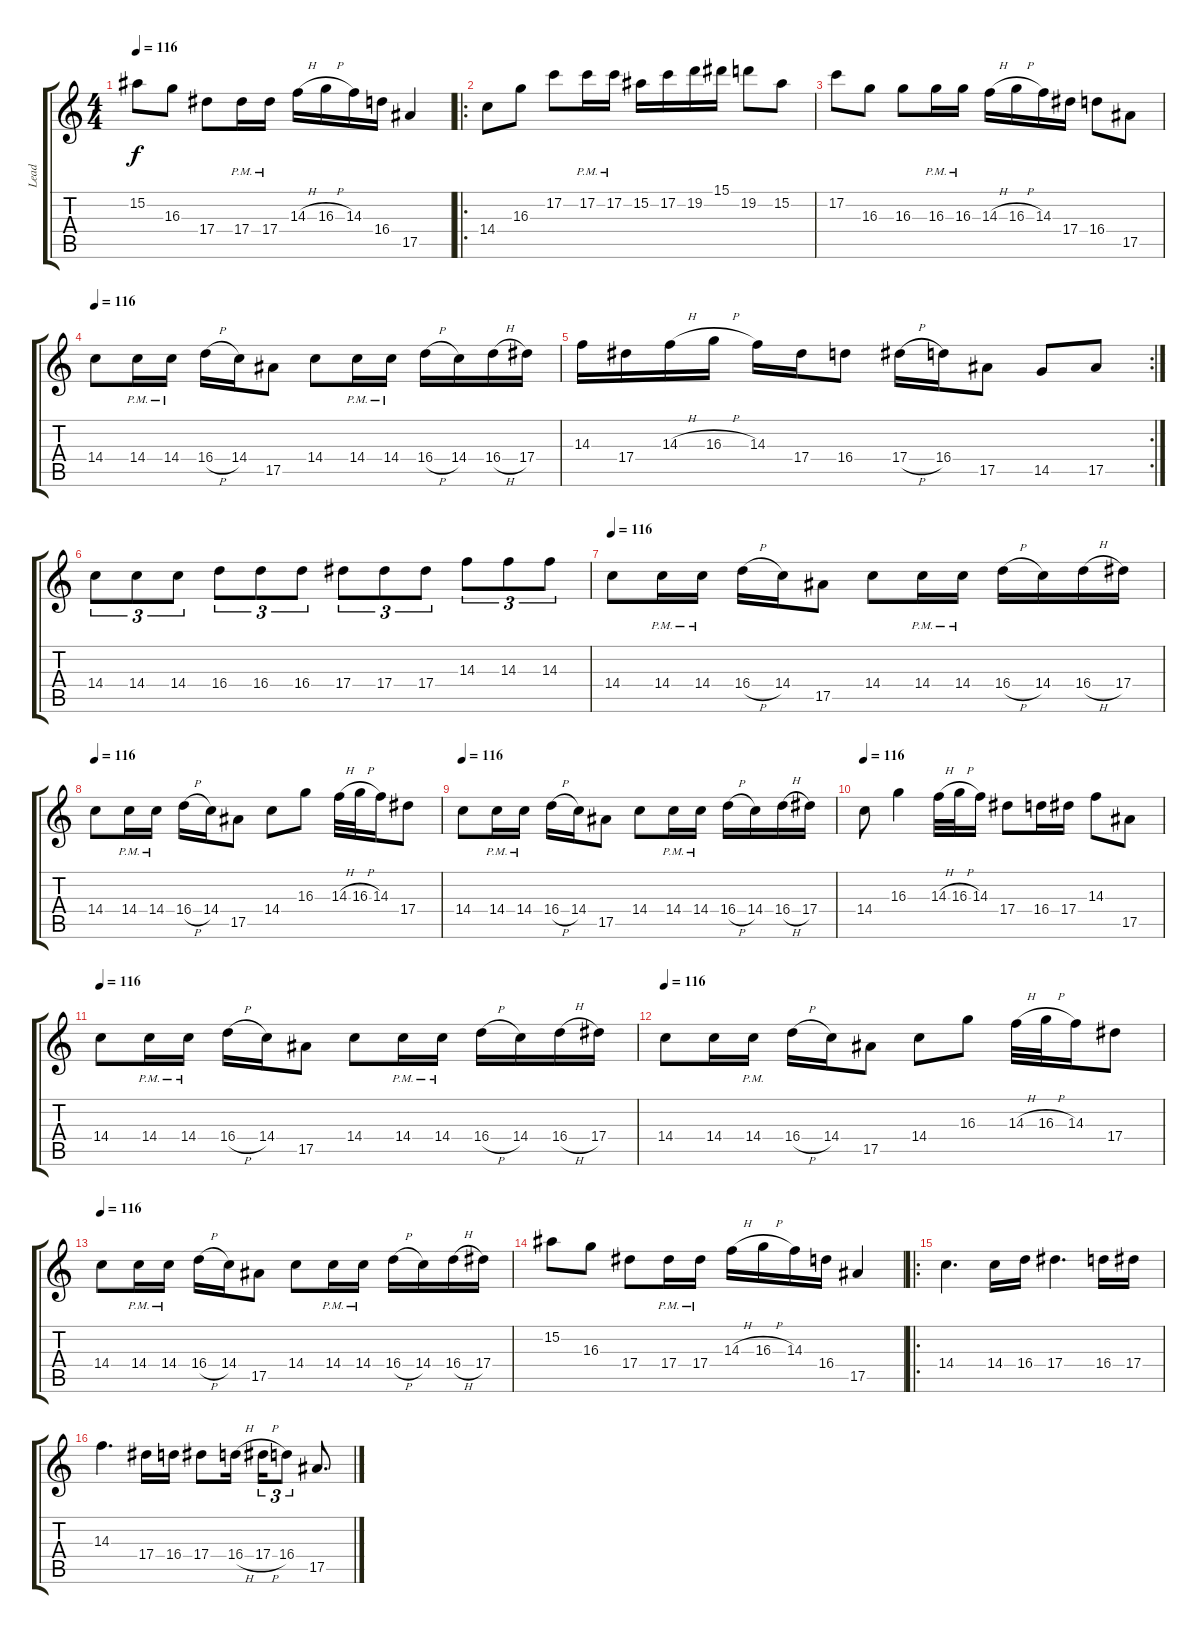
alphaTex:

\track ("Lead" "Lead") {instrument distortionguitar}
\staff {score tabs}
\tuning (C4 G3 Eb3 Bb2 F2 C2) {hide}
\ts (4 4)
\tempo 116
\clef g2
\ks c
15.2.8{dy f} 16.3.8 17.4.8 17.4{pm}.16 17.4{pm}.16 14.3{h}.16 16.3{h}.16 14.3.16 16.4.16 17.5.4 |
\ro
14.4.8 16.3.8 17.2.8 17.2{pm}.16 17.2{pm}.16 15.2.16 17.2.16 19.2.16 15.1.16 19.2.8 15.2.8 |
17.2.8 16.3.8 16.3.8 16.3{pm}.16 16.3{pm}.16 14.3{h}.16 16.3{h}.16 14.3.16 17.4.16 16.4.8 17.5.8 |
\tempo 116
14.4.8 14.4{pm}.16 14.4{pm}.16 16.4{h}.16 14.4.16 17.5.8 14.4.8 14.4{pm}.16 14.4{pm}.16 16.4{h}.16 14.4.16 16.4{h}.16 17.4.16 |
\rc 2
14.3.16 17.4.16 14.3{h}.16 16.3{h}.16 14.3.16 17.4.16 16.4.8 17.4{h}.16 16.4.16 17.5.8 14.5.8 17.5.8 |
14.4.8{tu (3 2)} 14.4.8{tu (3 2)} 14.4.8{tu (3 2)} 16.4.8{tu (3 2)} 16.4.8{tu (3 2)} 16.4.8{tu (3 2)} 17.4.8{tu (3 2)} 17.4.8{tu (3 2)} 17.4.8{tu (3 2)} 14.3.8{tu (3 2)} 14.3.8{tu (3 2)} 14.3.8{tu (3 2)} |
\tempo 116
14.4.8 14.4{pm}.16 14.4{pm}.16 16.4{h}.16 14.4.16 17.5.8 14.4.8 14.4{pm}.16 14.4{pm}.16 16.4{h}.16 14.4.16 16.4{h}.16 17.4.16 |
\tempo 116
14.4.8 14.4{pm}.16 14.4{pm}.16 16.4{h}.16 14.4.16 17.5.8 14.4.8 16.3.8 14.3{h}.32 16.3{h}.32 14.3.16 17.4.8 |
\tempo 116
14.4.8 14.4{pm}.16 14.4{pm}.16 16.4{h}.16 14.4.16 17.5.8 14.4.8 14.4{pm}.16 14.4{pm}.16 16.4{h}.16 14.4.16 16.4{h}.16 17.4.16 |
\tempo 116
14.4.8 16.3.4 14.3{h}.32 16.3{h}.32 14.3.16 17.4.8 16.4.16 17.4.16 14.3.8 17.5.8 |
\tempo 116
14.4.8 14.4{pm}.16 14.4{pm}.16 16.4{h}.16 14.4.16 17.5.8 14.4.8 14.4{pm}.16 14.4{pm}.16 16.4{h}.16 14.4.16 16.4{h}.16 17.4.16 |
\tempo 116
14.4.8 14.4.16 14.4{pm}.16 16.4{h}.16 14.4.16 17.5.8 14.4.8 16.3.8 14.3{h}.32 16.3{h}.32 14.3.16 17.4.8 |
\tempo 116
14.4.8 14.4{pm}.16 14.4{pm}.16 16.4{h}.16 14.4.16 17.5.8 14.4.8 14.4{pm}.16 14.4{pm}.16 16.4{h}.16 14.4.16 16.4{h}.16 17.4.16 |
15.2.8 16.3.8 17.4.8 17.4{pm}.16 17.4{pm}.16 14.3{h}.16 16.3{h}.16 14.3.16 16.4.16 17.5.4 |
\ro
14.4.4{d} 14.4.16 16.4.16 17.4.4{d} 16.4.16 17.4.16 |
14.3.4{d} 17.4.16 16.4.16 17.4.8 16.4{h}.16{beam splitsecondary} 17.4{h}.16{tu (3 2)} 16.4.8{tu (3 2)} 17.5.8{d}
